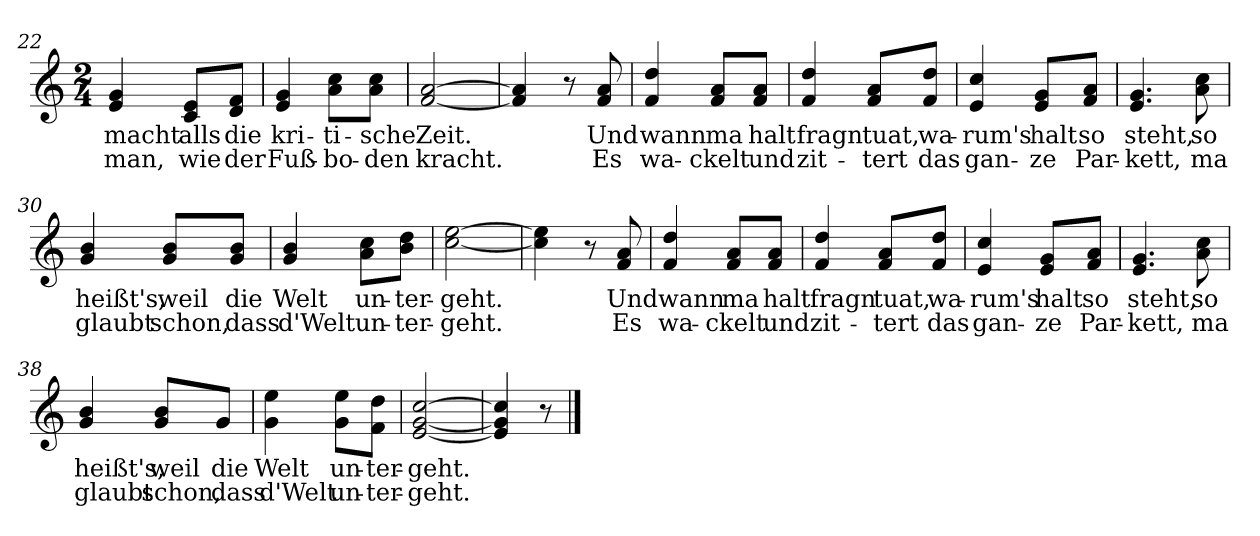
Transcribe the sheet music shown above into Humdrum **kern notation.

**kern	**text	**text
*part1	*part1	*part1
*staff1	*staff1	*staff1
!!LO:LB:g=z
*clefG2	*	*
*k[]	*	*
*C:	*	*
*M2/4	*	*
=22	=22	=22
!	!LO:LY:b:color=#000000	!LO:LY:b:color=#000000
4ei/ 4gi	macht	man,
!	!LO:LY:b:color=#000000	!LO:LY:b:color=#000000
8ci/ 8eiL	alls	wie
!	!LO:LY:b:color=#000000	!LO:LY:b:color=#000000
8di/ 8fiJ	die	der
=23	=23	=23
!	!LO:LY:b:color=#000000	!LO:LY:b:color=#000000
4ei/ 4gi	kri-	Fuß-
!	!LO:LY:b:color=#000000	!LO:LY:b:color=#000000
8ai\ 8cciL	-ti-	-bo-
!	!LO:LY:b:color=#000000	!LO:LY:b:color=#000000
8ai\ 8cciJ	-sche	-den
=24	=24	=24
!	!LO:LY:b:color=#000000	!LO:LY:b:color=#000000
[<2fi/ [>2ai	Zeit.	kracht.
=25	=25	=25
4fi/] 4ai]	.	.
8r	.	.
!	!LO:LY:b:color=#000000	!LO:LY:b:color=#000000
8fi/ 8ai	Und	Es
!!LO:LB:g=z
=26	=26	=26
!	!LO:LY:b:color=#000000	!LO:LY:b:color=#000000
4fi/ 4ddi	wann	wa-
!	!LO:LY:b:color=#000000	!LO:LY:b:color=#000000
8fi/ 8aiL	ma	-ckelt
!	!LO:LY:b:color=#000000	!LO:LY:b:color=#000000
8fi/ 8aiJ	halt	und
=27	=27	=27
!	!LO:LY:b:color=#000000	!LO:LY:b:color=#000000
4fi/ 4ddi	fragn	zit-
!	!LO:LY:b:color=#000000	!LO:LY:b:color=#000000
8fi/ 8aiL	tuat,	-tert
!	!LO:LY:b:color=#000000	!LO:LY:b:color=#000000
8fi/ 8ddiJ	wa-	das
=28	=28	=28
!	!LO:LY:b:color=#000000	!LO:LY:b:color=#000000
4ei/ 4cci	-rum's	gan-
!	!LO:LY:b:color=#000000	!LO:LY:b:color=#000000
8ei/ 8giL	halt	-ze
!	!LO:LY:b:color=#000000	!LO:LY:b:color=#000000
8fi/ 8aiJ	so	Par-
=29	=29	=29
!	!LO:LY:b:color=#000000	!LO:LY:b:color=#000000
4.ei/ 4.gi	steht,	-kett,
!	!LO:LY:b:color=#000000	!LO:LY:b:color=#000000
8ai\ 8cci	so	ma
!!LO:LB:g=z
=30	=30	=30
!	!LO:LY:b:color=#000000	!LO:LY:b:color=#000000
4gi/ 4bi	heißt's,	glaubt
!	!LO:LY:b:color=#000000	!LO:LY:b:color=#000000
8gi/ 8biL	weil	schon,
!	!LO:LY:b:color=#000000	!LO:LY:b:color=#000000
8gi/ 8biJ	die	dass
=31	=31	=31
!	!LO:LY:b:color=#000000	!LO:LY:b:color=#000000
4gi/ 4bi	Welt	d'Welt
!	!LO:LY:b:color=#000000	!LO:LY:b:color=#000000
8ai\ 8cciL	un-	un-
!	!LO:LY:b:color=#000000	!LO:LY:b:color=#000000
8bi\ 8ddiJ	-ter-	-ter-
=32	=32	=32
!	!LO:LY:b:color=#000000	!LO:LY:b:color=#000000
[<2cci\ [>2eei	-geht.	-geht.
=33	=33	=33
4cci\] 4eei]	.	.
8r	.	.
!	!LO:LY:b:color=#000000	!LO:LY:b:color=#000000
8fi/ 8ai	Und	Es
!!LO:LB:g=z
=34	=34	=34
!	!LO:LY:b:color=#000000	!LO:LY:b:color=#000000
4fi/ 4ddi	wann	wa-
!	!LO:LY:b:color=#000000	!LO:LY:b:color=#000000
8fi/ 8aiL	ma	-ckelt
!	!LO:LY:b:color=#000000	!LO:LY:b:color=#000000
8fi/ 8aiJ	halt	und
=35	=35	=35
!	!LO:LY:b:color=#000000	!LO:LY:b:color=#000000
4fi/ 4ddi	fragn	zit-
!	!LO:LY:b:color=#000000	!LO:LY:b:color=#000000
8fi/ 8aiL	tuat,	-tert
!	!LO:LY:b:color=#000000	!LO:LY:b:color=#000000
8fi/ 8ddiJ	wa-	das
=36	=36	=36
!	!LO:LY:b:color=#000000	!LO:LY:b:color=#000000
4ei/ 4cci	-rum's	gan-
!	!LO:LY:b:color=#000000	!LO:LY:b:color=#000000
8ei/ 8giL	halt	-ze
!	!LO:LY:b:color=#000000	!LO:LY:b:color=#000000
8fi/ 8aiJ	so	Par-
=37	=37	=37
!	!LO:LY:b:color=#000000	!LO:LY:b:color=#000000
4.ei/ 4.gi	steht,	-kett,
!	!LO:LY:b:color=#000000	!LO:LY:b:color=#000000
8ai\ 8cci	so	ma
!!LO:LB:g=z
=38	=38	=38
!	!LO:LY:b:color=#000000	!LO:LY:b:color=#000000
4gi/ 4bi	heißt's,	glaubt
!	!LO:LY:b:color=#000000	!LO:LY:b:color=#000000
8gi/ 8biL	weil	schon,
!	!LO:LY:b:color=#000000	!LO:LY:b:color=#000000
8gi/J	die	dass
=39	=39	=39
!	!LO:LY:b:color=#000000	!LO:LY:b:color=#000000
4gi\ 4eei	Welt	d'Welt
!	!LO:LY:b:color=#000000	!LO:LY:b:color=#000000
8gi\ 8eeiL	un-	un-
!	!LO:LY:b:color=#000000	!LO:LY:b:color=#000000
8fi\ 8ddiJ	-ter-	-ter-
=40	=40	=40
!	!LO:LY:b:color=#000000	!LO:LY:b:color=#000000
[<2ei/ [<2gi [>2cci	-geht.	-geht.
=41	=41	=41
4ei/] 4gi] 4cci]	.	.
8r	.	.
==	==	==
*-	*-	*-
